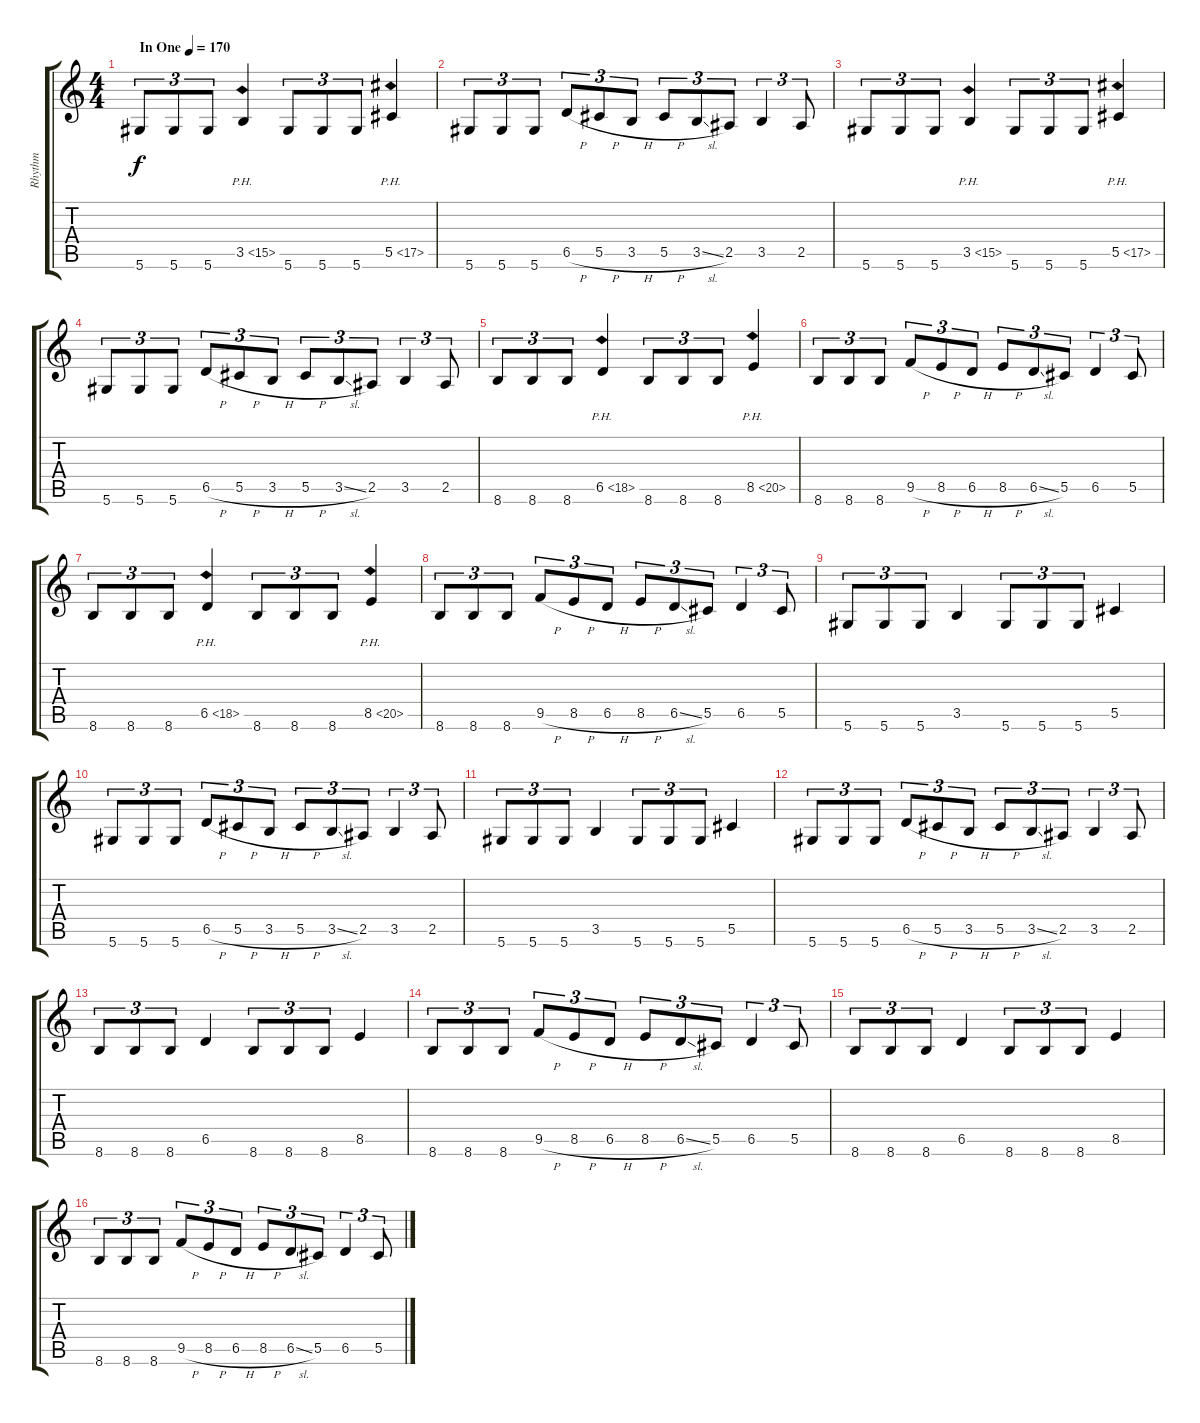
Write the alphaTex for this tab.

\track ("Rhythm" "Rhythm") {instrument distortionguitar}
\staff {score tabs}
\tuning (Eb4 Bb3 Gb3 Db3 Ab2 Eb2) {hide}
\ts (4 4)
\tempo (170 "In One")
\clef g2
\ks c
5.6.8{tu (3 2) dy f instrument distortionguitar} 5.6.8{tu (3 2)} 5.6.8{tu (3 2)} 3.5{ph 12}.4 5.6.8{tu (3 2)} 5.6.8{tu (3 2)} 5.6.8{tu (3 2)} 5.5{ph 12}.4 |
5.6.8{tu (3 2)} 5.6.8{tu (3 2)} 5.6.8{tu (3 2)} 6.5{h}.8{tu (3 2)} 5.5{h}.8{tu (3 2)} 3.5{h}.8{tu (3 2)} 5.5{h}.8{tu (3 2)} 3.5{sl}.8{tu (3 2)} 2.5.8{tu (3 2)} 3.5.4{tu (3 2)} 2.5.8{tu (3 2)} |
5.6.8{tu (3 2)} 5.6.8{tu (3 2)} 5.6.8{tu (3 2)} 3.5{ph 12}.4 5.6.8{tu (3 2)} 5.6.8{tu (3 2)} 5.6.8{tu (3 2)} 5.5{ph 12}.4 |
5.6.8{tu (3 2)} 5.6.8{tu (3 2)} 5.6.8{tu (3 2)} 6.5{h}.8{tu (3 2)} 5.5{h}.8{tu (3 2)} 3.5{h}.8{tu (3 2)} 5.5{h}.8{tu (3 2)} 3.5{sl}.8{tu (3 2)} 2.5.8{tu (3 2)} 3.5.4{tu (3 2)} 2.5.8{tu (3 2)} |
8.6.8{tu (3 2)} 8.6.8{tu (3 2)} 8.6.8{tu (3 2)} 6.5{ph 12}.4 8.6.8{tu (3 2)} 8.6.8{tu (3 2)} 8.6.8{tu (3 2)} 8.5{ph 12}.4 |
8.6.8{tu (3 2)} 8.6.8{tu (3 2)} 8.6.8{tu (3 2)} 9.5{h}.8{tu (3 2)} 8.5{h}.8{tu (3 2)} 6.5{h}.8{tu (3 2)} 8.5{h}.8{tu (3 2)} 6.5{sl}.8{tu (3 2)} 5.5.8{tu (3 2)} 6.5.4{tu (3 2)} 5.5.8{tu (3 2)} |
8.6.8{tu (3 2)} 8.6.8{tu (3 2)} 8.6.8{tu (3 2)} 6.5{ph 12}.4 8.6.8{tu (3 2)} 8.6.8{tu (3 2)} 8.6.8{tu (3 2)} 8.5{ph 12}.4 |
8.6.8{tu (3 2)} 8.6.8{tu (3 2)} 8.6.8{tu (3 2)} 9.5{h}.8{tu (3 2)} 8.5{h}.8{tu (3 2)} 6.5{h}.8{tu (3 2)} 8.5{h}.8{tu (3 2)} 6.5{sl}.8{tu (3 2)} 5.5.8{tu (3 2)} 6.5.4{tu (3 2)} 5.5.8{tu (3 2)} |
5.6.8{tu (3 2)} 5.6.8{tu (3 2)} 5.6.8{tu (3 2)} 3.5.4 5.6.8{tu (3 2)} 5.6.8{tu (3 2)} 5.6.8{tu (3 2)} 5.5.4 |
5.6.8{tu (3 2)} 5.6.8{tu (3 2)} 5.6.8{tu (3 2)} 6.5{h}.8{tu (3 2)} 5.5{h}.8{tu (3 2)} 3.5{h}.8{tu (3 2)} 5.5{h}.8{tu (3 2)} 3.5{sl}.8{tu (3 2)} 2.5.8{tu (3 2)} 3.5.4{tu (3 2)} 2.5.8{tu (3 2)} |
5.6.8{tu (3 2)} 5.6.8{tu (3 2)} 5.6.8{tu (3 2)} 3.5.4 5.6.8{tu (3 2)} 5.6.8{tu (3 2)} 5.6.8{tu (3 2)} 5.5.4 |
5.6.8{tu (3 2)} 5.6.8{tu (3 2)} 5.6.8{tu (3 2)} 6.5{h}.8{tu (3 2)} 5.5{h}.8{tu (3 2)} 3.5{h}.8{tu (3 2)} 5.5{h}.8{tu (3 2)} 3.5{sl}.8{tu (3 2)} 2.5.8{tu (3 2)} 3.5.4{tu (3 2)} 2.5.8{tu (3 2)} |
8.6.8{tu (3 2)} 8.6.8{tu (3 2)} 8.6.8{tu (3 2)} 6.5.4 8.6.8{tu (3 2)} 8.6.8{tu (3 2)} 8.6.8{tu (3 2)} 8.5.4 |
8.6.8{tu (3 2)} 8.6.8{tu (3 2)} 8.6.8{tu (3 2)} 9.5{h}.8{tu (3 2)} 8.5{h}.8{tu (3 2)} 6.5{h}.8{tu (3 2)} 8.5{h}.8{tu (3 2)} 6.5{sl}.8{tu (3 2)} 5.5.8{tu (3 2)} 6.5.4{tu (3 2)} 5.5.8{tu (3 2)} |
8.6.8{tu (3 2)} 8.6.8{tu (3 2)} 8.6.8{tu (3 2)} 6.5.4 8.6.8{tu (3 2)} 8.6.8{tu (3 2)} 8.6.8{tu (3 2)} 8.5.4 |
8.6.8{tu (3 2)} 8.6.8{tu (3 2)} 8.6.8{tu (3 2)} 9.5{h}.8{tu (3 2)} 8.5{h}.8{tu (3 2)} 6.5{h}.8{tu (3 2)} 8.5{h}.8{tu (3 2)} 6.5{sl}.8{tu (3 2)} 5.5.8{tu (3 2)} 6.5.4{tu (3 2)} 5.5.8{tu (3 2)}
